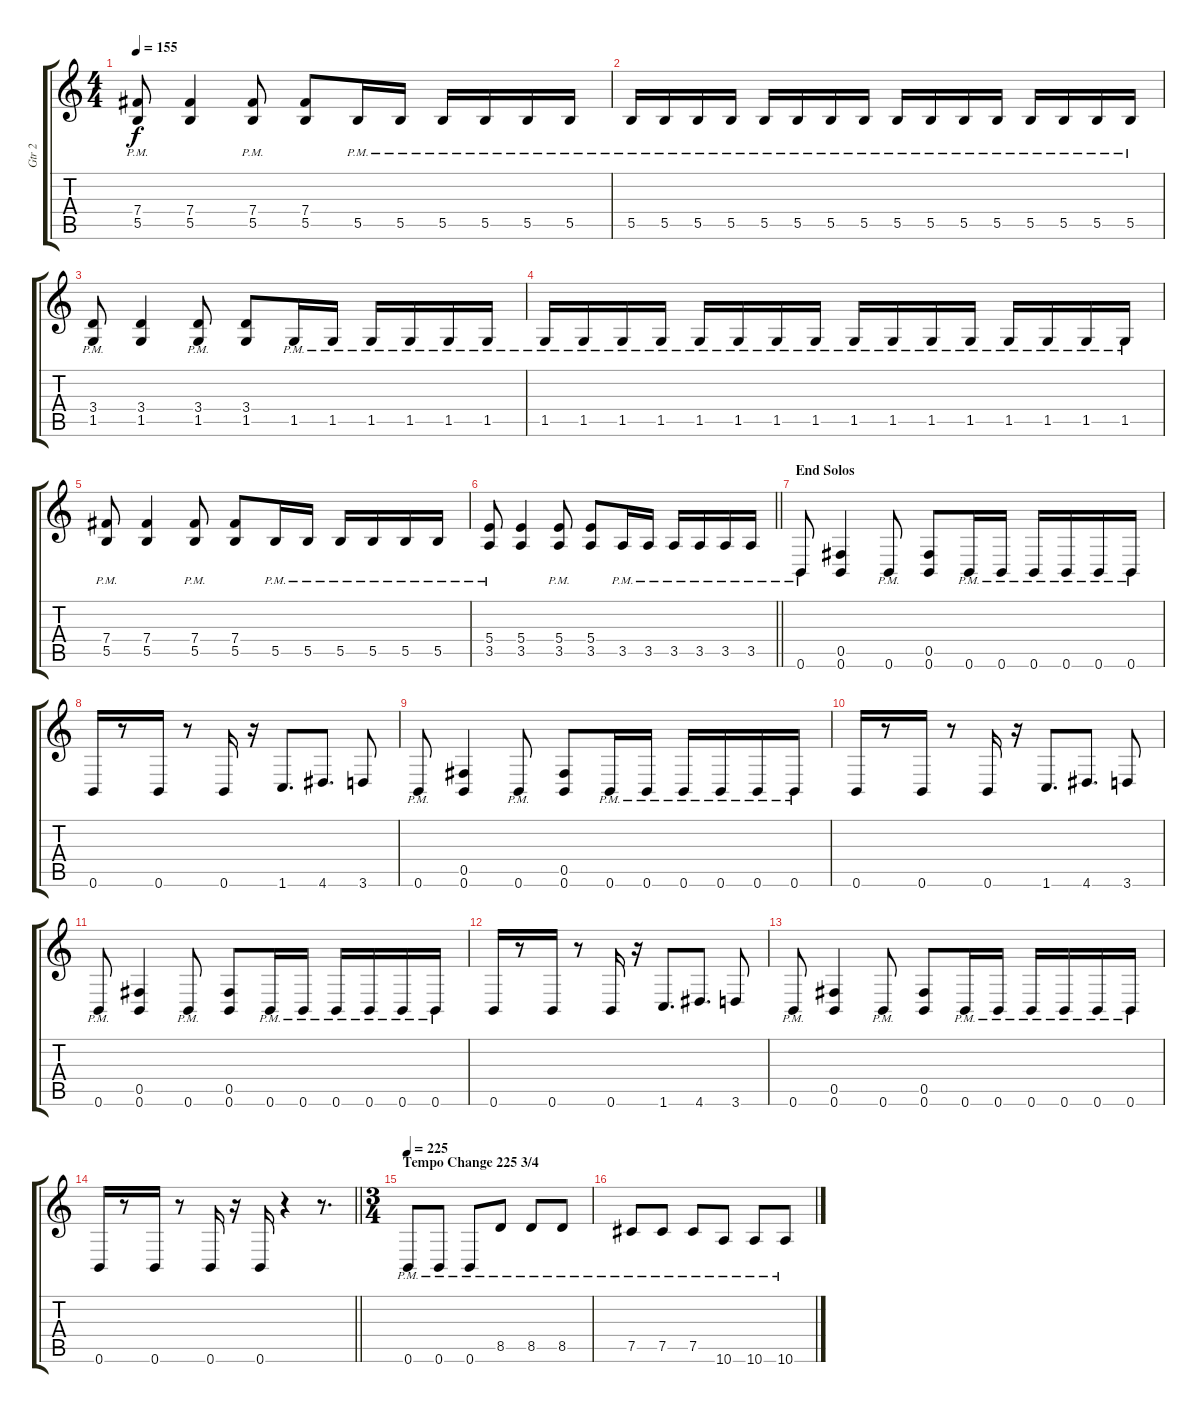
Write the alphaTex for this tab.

\track ("Gtr 2" "Gtr 2") {instrument distortionguitar}
\staff {score tabs}
\tuning (Db4 Ab3 E3 B2 Gb2 B1) {hide}
\ts (4 4)
\tempo 155
\clef g2
\ks c
(7.4{pm} 5.5{pm}).8{dy f} (7.4 5.5).4 (7.4{pm} 5.5{pm}).8 (7.4 5.5).8 5.5{pm}.16 5.5{pm}.16 5.5{pm}.16 5.5{pm}.16 5.5{pm}.16 5.5{pm}.16 |
5.5{pm}.16 5.5{pm}.16 5.5{pm}.16 5.5{pm}.16 5.5{pm}.16 5.5{pm}.16 5.5{pm}.16 5.5{pm}.16 5.5{pm}.16 5.5{pm}.16 5.5{pm}.16 5.5{pm}.16 5.5{pm}.16 5.5{pm}.16 5.5{pm}.16 5.5{pm}.16 |
(3.4{pm} 1.5{pm}).8 (3.4 1.5).4 (3.4{pm} 1.5{pm}).8 (3.4 1.5).8 1.5{pm}.16 1.5{pm}.16 1.5{pm}.16 1.5{pm}.16 1.5{pm}.16 1.5{pm}.16 |
1.5{pm}.16 1.5{pm}.16 1.5{pm}.16 1.5{pm}.16 1.5{pm}.16 1.5{pm}.16 1.5{pm}.16 1.5{pm}.16 1.5{pm}.16 1.5{pm}.16 1.5{pm}.16 1.5{pm}.16 1.5{pm}.16 1.5{pm}.16 1.5{pm}.16 1.5{pm}.16 |
(7.4{pm} 5.5{pm}).8 (7.4 5.5).4 (7.4{pm} 5.5{pm}).8 (7.4 5.5).8 5.5{pm}.16 5.5{pm}.16 5.5{pm}.16 5.5{pm}.16 5.5{pm}.16 5.5{pm}.16 |
\barLineRight lightlight
(5.4{pm} 3.5{pm}).8 (5.4 3.5).4 (5.4{pm} 3.5{pm}).8 (5.4 3.5).8 3.5{pm}.16 3.5{pm}.16 3.5{pm}.16 3.5{pm}.16 3.5{pm}.16 3.5{pm}.16 |
\section ("" "End Solos")
0.6{pm}.8 (0.5 0.6).4 0.6{pm}.8 (0.5 0.6).8 0.6{pm}.16 0.6{pm}.16 0.6{pm}.16 0.6{pm}.16 0.6{pm}.16 0.6{pm}.16 |
0.6.16 r.8 0.6.16 r.8 0.6.16 r.16 1.6.8{d} 4.6.8{d} 3.6.8 |
0.6{pm}.8 (0.5 0.6).4 0.6{pm}.8 (0.5 0.6).8 0.6{pm}.16 0.6{pm}.16 0.6{pm}.16 0.6{pm}.16 0.6{pm}.16 0.6{pm}.16 |
0.6.16 r.8 0.6.16 r.8 0.6.16 r.16 1.6.8{d} 4.6.8{d} 3.6.8 |
0.6{pm}.8 (0.5 0.6).4 0.6{pm}.8 (0.5 0.6).8 0.6{pm}.16 0.6{pm}.16 0.6{pm}.16 0.6{pm}.16 0.6{pm}.16 0.6{pm}.16 |
0.6.16 r.8 0.6.16 r.8 0.6.16 r.16 1.6.8{d} 4.6.8{d} 3.6.8 |
0.6{pm}.8 (0.5 0.6).4 0.6{pm}.8 (0.5 0.6).8 0.6{pm}.16 0.6{pm}.16 0.6{pm}.16 0.6{pm}.16 0.6{pm}.16 0.6{pm}.16 |
\barLineRight lightlight
0.6.16 r.8 0.6.16 r.8 0.6.16 r.16 0.6.16 r.4 r.8{d} |
\ts (3 4)
\section ("" "Tempo Change 225 3/4")
\tempo 225
0.6{pm}.8 0.6{pm}.8 0.6{pm}.8 8.5{pm}.8 8.5{pm}.8 8.5{pm}.8 |
7.5{pm}.8 7.5{pm}.8 7.5{pm}.8 10.6{pm}.8 10.6{pm}.8 10.6{pm}.8
